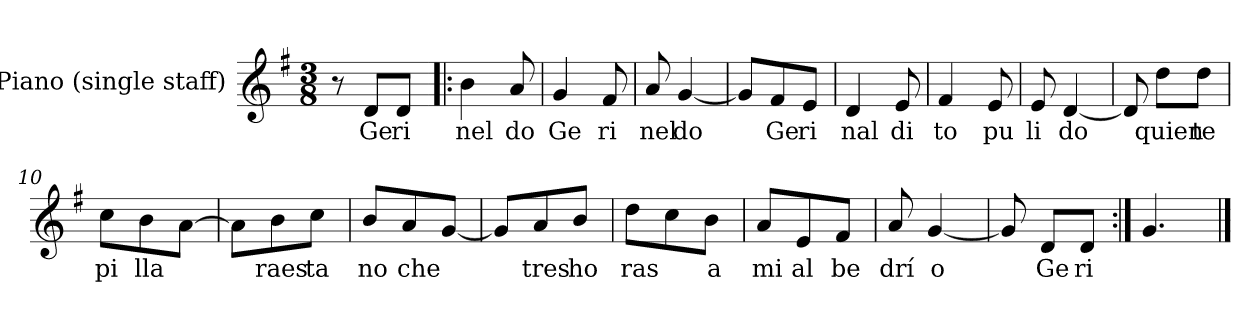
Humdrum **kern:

**kern	**text
*part1	*part1
*staff1	*staff1
*I"Piano (single staff)	*
*I'Pno.	*
*stria5	*
*clefG2	*
*k[f#]	*
*G:	*
*M3/8	*
*MM108	*
=1	=1
8r	.
8d/L	Ge
8d/J	ri
=2!|:	=2!|:
4b\	nel
8a/	do
=3	=3
4g/	Ge
8f#/	ri
=4	=4
8a/	nel
[4g/	do
=5	=5
8g/L]	.
8f#/	Ge
8e/J	ri
=6	=6
4d/	nal
8e/	di
=7	=7
4f#/	to
8e/	pu
=8	=8
8e/	li
[4d/	do
=9	=9
8d/]	.
8dd\L	quien
8dd\J	te
=10	=10
8cc\L	pi
8b\	lla
[8a\J	.
=11	=11
8a\L]	.
8b\	raes
8cc\J	ta
=12	=12
8b/L	no
8a/	che
[8g/J	.
=13	=13
8g/L]	.
8a/	tres
8b/J	ho
=14	=14
8dd\L	ras
8cc\	.
8b\J	a
=15	=15
8a/L	mi
8e/	al
8f#/J	be
=16	=16
8a/	drí
[4g/	o
=17	=17
8g/]	.
8d/L	Ge
8d/J	ri
=18:|!	=18:|!
4.g/	.
==	==
*-	*-
